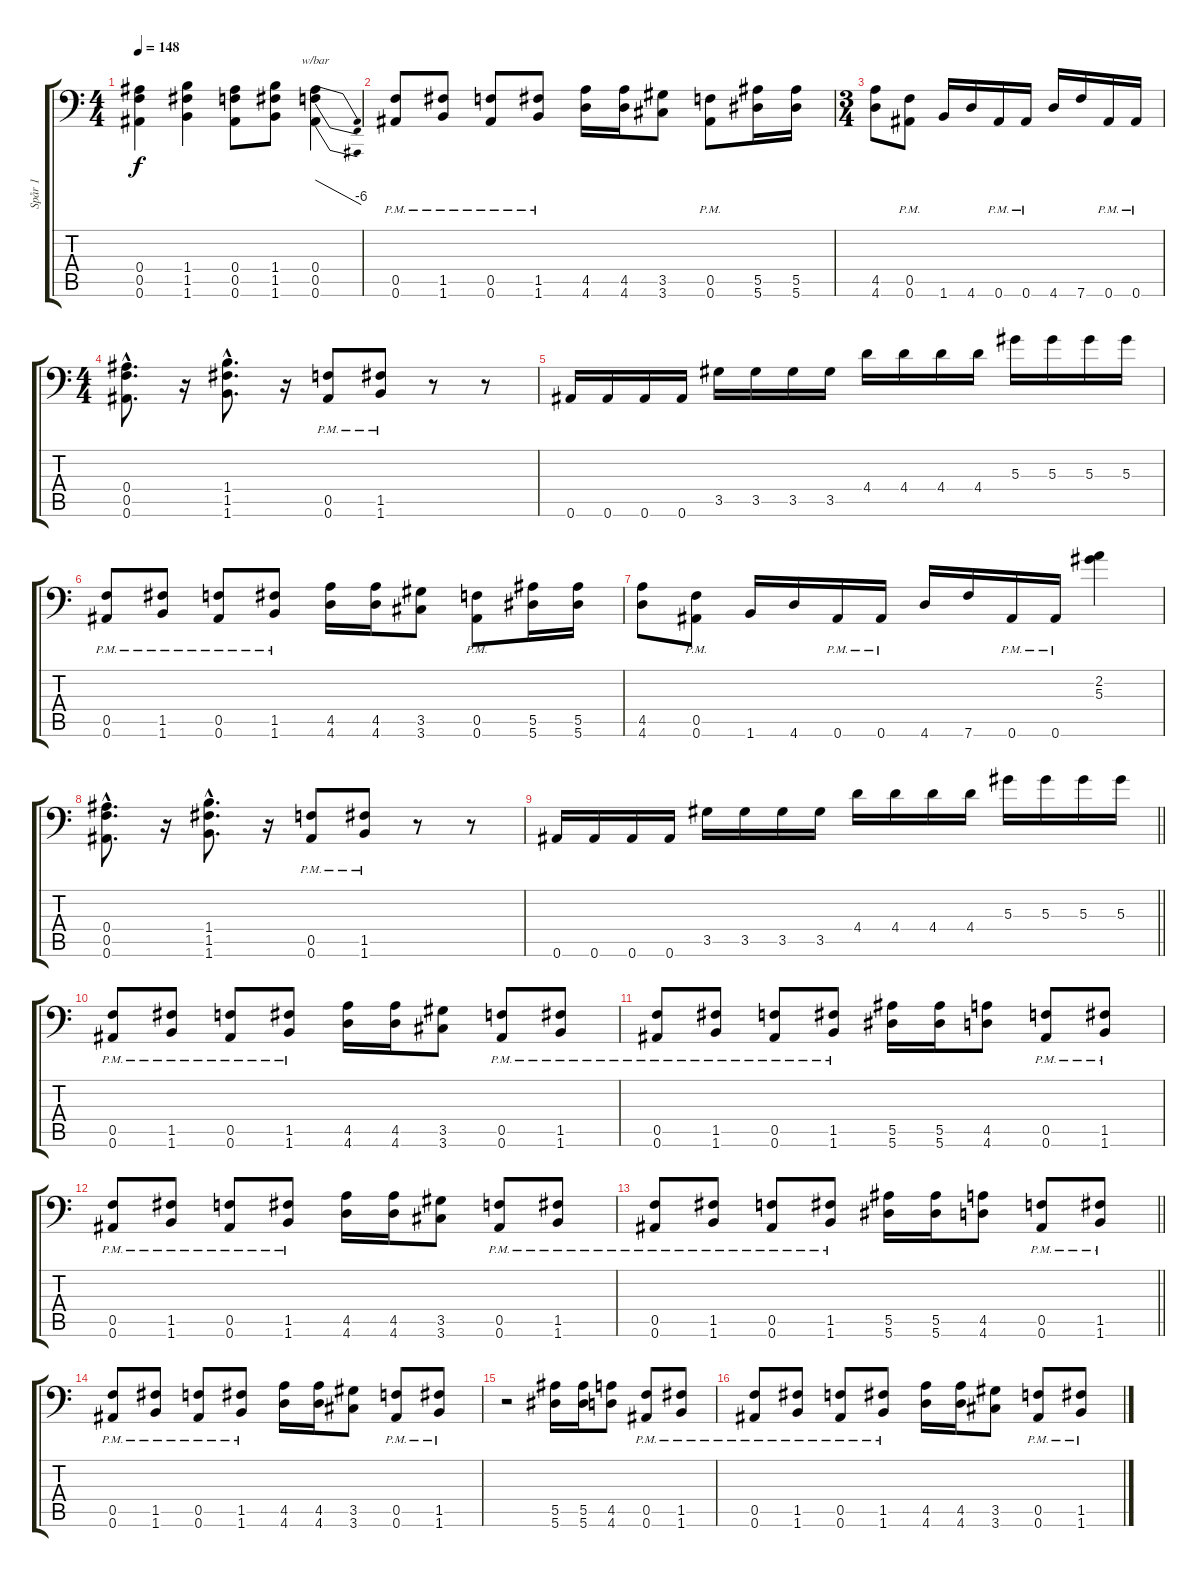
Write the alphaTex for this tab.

\track ("Spår 1" "Spår 1") {instrument distortionguitar}
\staff {score tabs}
\tuning (C4 G3 Eb3 Bb2 F2 Bb1) {hide}
\ts (4 4)
\tempo 148
\clef f4
\ks c
(0.4 0.5 0.6).4{dy f} (1.4 1.5 1.6).4 (0.4 0.5 0.6).8 (1.4 1.5 1.6).8 (0.4 0.5 0.6).4{tbe (dive default 0 0 60 -24)} |
(0.5{pm} 0.6{pm}).8 (1.5{pm} 1.6{pm}).8 (0.5{pm} 0.6{pm}).8 (1.5{pm} 1.6{pm}).8 (4.5 4.6).16 (4.5 4.6).16 (3.5 3.6).8 (0.5{pm} 0.6{pm}).8 (5.5 5.6).16 (5.5 5.6).16 |
\ts (3 4)
(4.5 4.6).8 (0.5{pm} 0.6{pm}).8 1.6.16 4.6.16 0.6{pm}.16 0.6{pm}.16 4.6.16 7.6.16 0.6{pm}.16 0.6{pm}.16 |
\ts (4 4)
(0.4{hac} 0.5{hac} 0.6{hac}).8{d} r.16 (1.4{hac} 1.5{hac} 1.6{hac}).8{d} r.16 (0.5{pm} 0.6{pm}).8 (1.5{pm} 1.6{pm}).8 r.8 r.8 |
0.6.16 0.6.16 0.6.16 0.6.16 3.5.16 3.5.16 3.5.16 3.5.16 4.4.16 4.4.16 4.4.16 4.4.16 5.3.16 5.3.16 5.3.16 5.3.16 |
(0.5{pm} 0.6{pm}).8 (1.5{pm} 1.6{pm}).8 (0.5{pm} 0.6{pm}).8 (1.5{pm} 1.6{pm}).8 (4.5 4.6).16 (4.5 4.6).16 (3.5 3.6).8 (0.5{pm} 0.6{pm}).8 (5.5 5.6).16 (5.5 5.6).16 |
(4.5 4.6).8 (0.5{pm} 0.6{pm}).8 1.6.16 4.6.16 0.6{pm}.16 0.6{pm}.16 4.6.16 7.6.16 0.6{pm}.16 0.6{pm}.16 (2.2 5.3).4 |
(0.4{hac} 0.5{hac} 0.6{hac}).8{d} r.16 (1.4{hac} 1.5{hac} 1.6{hac}).8{d} r.16 (0.5{pm} 0.6{pm}).8 (1.5{pm} 1.6{pm}).8 r.8 r.8 |
\barLineRight lightlight
0.6.16 0.6.16 0.6.16 0.6.16 3.5.16 3.5.16 3.5.16 3.5.16 4.4.16 4.4.16 4.4.16 4.4.16 5.3.16 5.3.16 5.3.16 5.3.16 |
(0.5{pm} 0.6{pm}).8 (1.5{pm} 1.6{pm}).8 (0.5{pm} 0.6{pm}).8 (1.5{pm} 1.6{pm}).8 (4.5 4.6).16 (4.5 4.6).16 (3.5 3.6).8 (0.5{pm} 0.6{pm}).8 (1.5{pm} 1.6{pm}).8 |
(0.5{pm} 0.6{pm}).8 (1.5{pm} 1.6{pm}).8 (0.5{pm} 0.6{pm}).8 (1.5{pm} 1.6{pm}).8 (5.5 5.6).16 (5.5 5.6).16 (4.5 4.6).8 (0.5{pm} 0.6{pm}).8 (1.5{pm} 1.6{pm}).8 |
(0.5{pm} 0.6{pm}).8 (1.5{pm} 1.6{pm}).8 (0.5{pm} 0.6{pm}).8 (1.5{pm} 1.6{pm}).8 (4.5 4.6).16 (4.5 4.6).16 (3.5 3.6).8 (0.5{pm} 0.6{pm}).8 (1.5{pm} 1.6{pm}).8 |
\barLineRight lightlight
(0.5{pm} 0.6{pm}).8 (1.5{pm} 1.6{pm}).8 (0.5{pm} 0.6{pm}).8 (1.5{pm} 1.6{pm}).8 (5.5 5.6).16 (5.5 5.6).16 (4.5 4.6).8 (0.5{pm} 0.6{pm}).8 (1.5{pm} 1.6{pm}).8 |
(0.5{pm} 0.6{pm}).8 (1.5{pm} 1.6{pm}).8 (0.5{pm} 0.6{pm}).8 (1.5{pm} 1.6{pm}).8 (4.5 4.6).16 (4.5 4.6).16 (3.5 3.6).8 (0.5{pm} 0.6{pm}).8 (1.5{pm} 1.6{pm}).8 |
r.2 (5.5 5.6).16 (5.5 5.6).16 (4.5 4.6).8 (0.5{pm} 0.6{pm}).8 (1.5{pm} 1.6{pm}).8 |
(0.5{pm} 0.6{pm}).8 (1.5{pm} 1.6{pm}).8 (0.5{pm} 0.6{pm}).8 (1.5{pm} 1.6{pm}).8 (4.5 4.6).16 (4.5 4.6).16 (3.5 3.6).8 (0.5{pm} 0.6{pm}).8 (1.5{pm} 1.6{pm}).8
